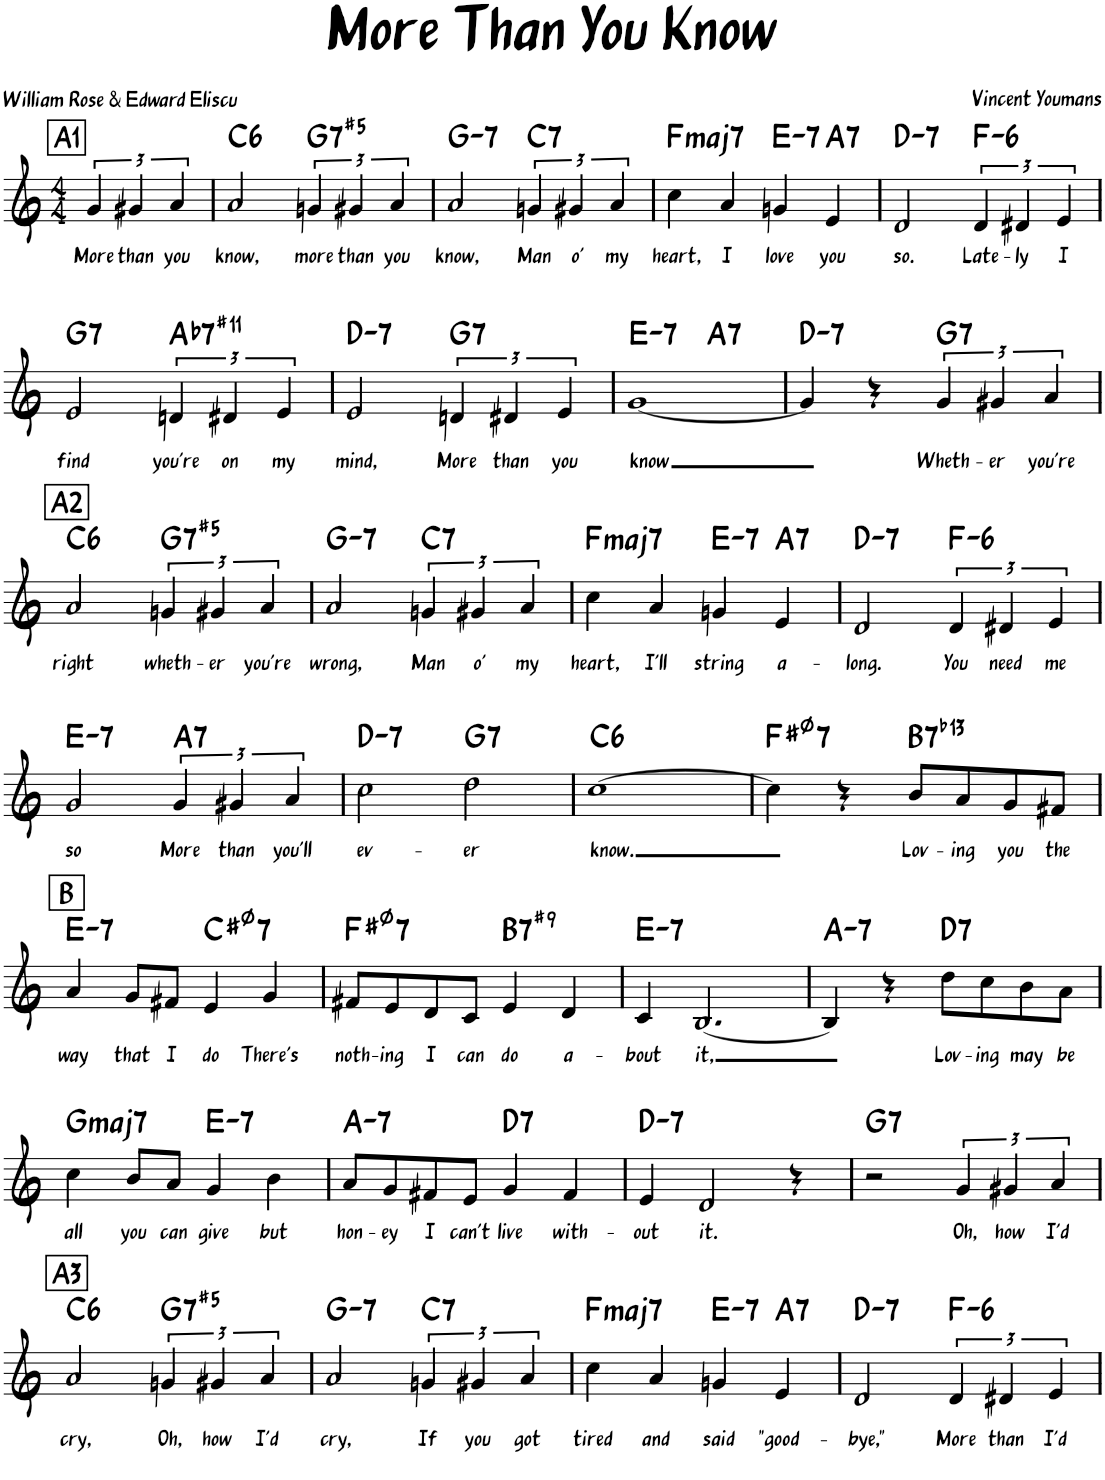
**kern	**text	**harte
*part1	*part1	*part1
*staff1	*staff1	*
*I"Piano	*	*
*I'Pno.	*	*
*clefG2	*	*
*k[]	*	*
*M4/4	*	*
!!LO:REH:place=s1:a:B:rj:fs=14:t=A1
=1	=1	=1
!	!LO:LY:b	!
6g/	More	.
!	!LO:LY:b	!
6g#X/	than	.
!	!LO:LY:b	!
6a/	you	.
=2	=2	=2
!	!LO:LY:b	!LO:H:kt=6
2a/	know,	C:maj6
!	!LO:LY:b	!LO:H:kt=7
6gn/	more	G:(3,#5,b7)
!	!LO:LY:b	!
6g#X/	than	.
!	!LO:LY:b	!
6a/	you	.
=3	=3	=3
!	!LO:LY:b	!LO:H:kt=7
2a/	know,	G:min7
!	!LO:LY:b	!LO:H:kt=7
6gn/	Man	C:7
!	!LO:LY:b	!
6g#X/	o'	.
!	!LO:LY:b	!
6a/	my	.
=4	=4	=4
!	!LO:LY:b	!LO:H:kt=maj7
4cc\	heart,	F:maj7
!	!LO:LY:b	!
4a/	I	.
!	!LO:LY:b	!LO:H:kt=7
4gn/	love	E:min7
!	!LO:LY:b	!LO:H:kt=7
4e/	you	A:7
=5	=5	=5
!	!LO:LY:b	!LO:H:kt=7
2d/	so.	D:min7
!	!LO:LY:b	!LO:H:kt=6
6d/	Late-	F:min6
!	!LO:LY:b	!
6d#X/	-ly	.
!	!LO:LY:b	!
6e/	I	.
!!LO:LB:g=z
=6	=6	=6
!	!LO:LY:b	!LO:H:kt=7
2e/	find	G:7
!	!LO:LY:b	!LO:H:kt=7
6dn/	you're	Ab:7(#11)
!	!LO:LY:b	!
6d#X/	on	.
!	!LO:LY:b	!
6e/	my	.
=7	=7	=7
!	!LO:LY:b	!LO:H:kt=7
2e/	mind,	D:min7
!	!LO:LY:b	!LO:H:kt=7
6dn/	More	G:7
!	!LO:LY:b	!
6d#X/	than	.
!	!LO:LY:b	!
6e/	you	.
=8	=8	=8
!	!LO:LY:b	!LO:H:kt=7
*^	*	*
[1g	2ryy	know	E:min7
!	!	!	!LO:H:kt=7
.	2ryy	.	A:7
=9	=9	=9	=9
!	!	!	!LO:H:kt=7
*v	*v	*	*
4g/]	.	D:min7
4r	.	.
!	!LO:LY:b	!LO:H:kt=7
6g/	Wheth-	G:7
!	!LO:LY:b	!
6g#X/	-er	.
!	!LO:LY:b	!
6a/	you're	.
!!LO:LB:g=z
!!LO:REH:place=s1:a:B:rj:fs=14:t=A2
=10	=10	=10
!	!LO:LY:b	!LO:H:kt=6
2a/	right	C:maj6
!	!LO:LY:b	!LO:H:kt=7
6gn/	wheth-	G:(3,#5,b7)
!	!LO:LY:b	!
6g#X/	-er	.
!	!LO:LY:b	!
6a/	you're	.
=11	=11	=11
!	!LO:LY:b	!LO:H:kt=7
2a/	wrong,	G:min7
!	!LO:LY:b	!LO:H:kt=7
6gn/	Man	C:7
!	!LO:LY:b	!
6g#X/	o'	.
!	!LO:LY:b	!
6a/	my	.
=12	=12	=12
!	!LO:LY:b	!LO:H:kt=maj7
4cc\	heart,	F:maj7
!	!LO:LY:b	!
4a/	I'll	.
!	!LO:LY:b	!LO:H:kt=7
4gn/	string	E:min7
!	!LO:LY:b	!LO:H:kt=7
4e/	a-	A:7
=13	=13	=13
!	!LO:LY:b	!LO:H:kt=7
2d/	-long.	D:min7
!	!LO:LY:b	!LO:H:kt=6
6d/	You	F:min6
!	!LO:LY:b	!
6d#X/	need	.
!	!LO:LY:b	!
6e/	me	.
!!LO:LB:g=z
=14	=14	=14
!	!LO:LY:b	!LO:H:kt=7
2g/	so	E:min7
!	!LO:LY:b	!LO:H:kt=7
6g/	More	A:7
!	!LO:LY:b	!
6g#X/	than	.
!	!LO:LY:b	!
6a/	you'll	.
=15	=15	=15
!	!LO:LY:b	!LO:H:kt=7
2cc\	ev-	D:min7
!	!LO:LY:b	!LO:H:kt=7
2dd\	-er	G:7
=16	=16	=16
!	!LO:LY:b	!LO:H:kt=6
[1cc	know.	C:maj6
=17	=17	=17
!	!	!LO:H:kt=7
4cc\]	.	F#:hdim7
4r	.	.
!	!LO:LY:b	!LO:H:kt=7
8b/L	Lov-	B:7(b13)
!	!LO:LY:b	!
8a/	-ing	.
!	!LO:LY:b	!
8g/	you	.
!	!LO:LY:b	!
8f#X/J	the	.
!!LO:LB:g=z
!!LO:REH:place=s1:a:B:rj:fs=14:t=B
=18	=18	=18
!	!LO:LY:b	!LO:H:kt=7
4a/	way	E:min7
!	!LO:LY:b	!
8g/L	that	.
!	!LO:LY:b	!
8f#X/J	I	.
!	!LO:LY:b	!LO:H:kt=7
4e/	do	C#:hdim7
!	!LO:LY:b	!
4g/	There's	.
=19	=19	=19
!	!LO:LY:b	!LO:H:kt=7
8f#X/L	noth-	F#:hdim7
!	!LO:LY:b	!
8e/	-ing	.
!	!LO:LY:b	!
8d/	I	.
!	!LO:LY:b	!
8c/J	can	.
!	!LO:LY:b	!LO:H:kt=7
4e/	do	B:7(#9)
!	!LO:LY:b	!
4d/	a-	.
=20	=20	=20
!	!LO:LY:b	!LO:H:kt=7
4c/	-bout	E:min7
!	!LO:LY:b	!
[2.B/	it,	.
=21	=21	=21
!	!	!LO:H:kt=7
4B/]	.	A:min7
4r	.	.
!	!LO:LY:b	!LO:H:kt=7
8dd\L	Lov-	D:7
!	!LO:LY:b	!
8cc\	-ing	.
!	!LO:LY:b	!
8b\	may	.
!	!LO:LY:b	!
8a\J	be	.
!!LO:LB:g=z
=22	=22	=22
!	!LO:LY:b	!LO:H:kt=maj7
4cc\	all	G:maj7
!	!LO:LY:b	!
8b/L	you	.
!	!LO:LY:b	!
8a/J	can	.
!	!LO:LY:b	!LO:H:kt=7
4g/	give	E:min7
!	!LO:LY:b	!
4b\	but	.
=23	=23	=23
!	!LO:LY:b	!LO:H:kt=7
8a/L	hon-	A:min7
!	!LO:LY:b	!
8g/	-ey	.
!	!LO:LY:b	!
8f#X/	I	.
!	!LO:LY:b	!
8e/J	can't	.
!	!LO:LY:b	!LO:H:kt=7
4g/	live	D:7
!	!LO:LY:b	!
4f#/	with-	.
=24	=24	=24
!	!LO:LY:b	!LO:H:kt=7
4e/	-out	D:min7
!	!LO:LY:b	!
2d/	it.	.
4r	.	.
=25	=25	=25
!	!	!LO:H:kt=7
2r	.	G:7
!	!LO:LY:b	!
6g/	Oh,	.
!	!LO:LY:b	!
6g#X/	how	.
!	!LO:LY:b	!
6a/	I'd	.
!!LO:LB:g=z
!!LO:REH:place=s1:a:B:rj:fs=14:t=A3
=26	=26	=26
!	!LO:LY:b	!LO:H:kt=6
2a/	cry,	C:maj6
!	!LO:LY:b	!LO:H:kt=7
6gn/	Oh,	G:(3,#5,b7)
!	!LO:LY:b	!
6g#X/	how	.
!	!LO:LY:b	!
6a/	I'd	.
=27	=27	=27
!	!LO:LY:b	!LO:H:kt=7
2a/	cry,	G:min7
!	!LO:LY:b	!LO:H:kt=7
6gn/	If	C:7
!	!LO:LY:b	!
6g#X/	you	.
!	!LO:LY:b	!
6a/	got	.
=28	=28	=28
!	!LO:LY:b	!LO:H:kt=maj7
4cc\	tired	F:maj7
!	!LO:LY:b	!
4a/	and	.
!	!LO:LY:b	!LO:H:kt=7
4gn/	said	E:min7
!	!LO:LY:b	!LO:H:kt=7
4e/	"good-	A:7
=29	=29	=29
!	!LO:LY:b	!LO:H:kt=7
2d/	-bye,"	D:min7
!	!LO:LY:b	!LO:H:kt=6
6d/	More	F:min6
!	!LO:LY:b	!
6d#X/	than	.
!	!LO:LY:b	!
6e/	I'd	.
=	=	=
*-	*-	*-
